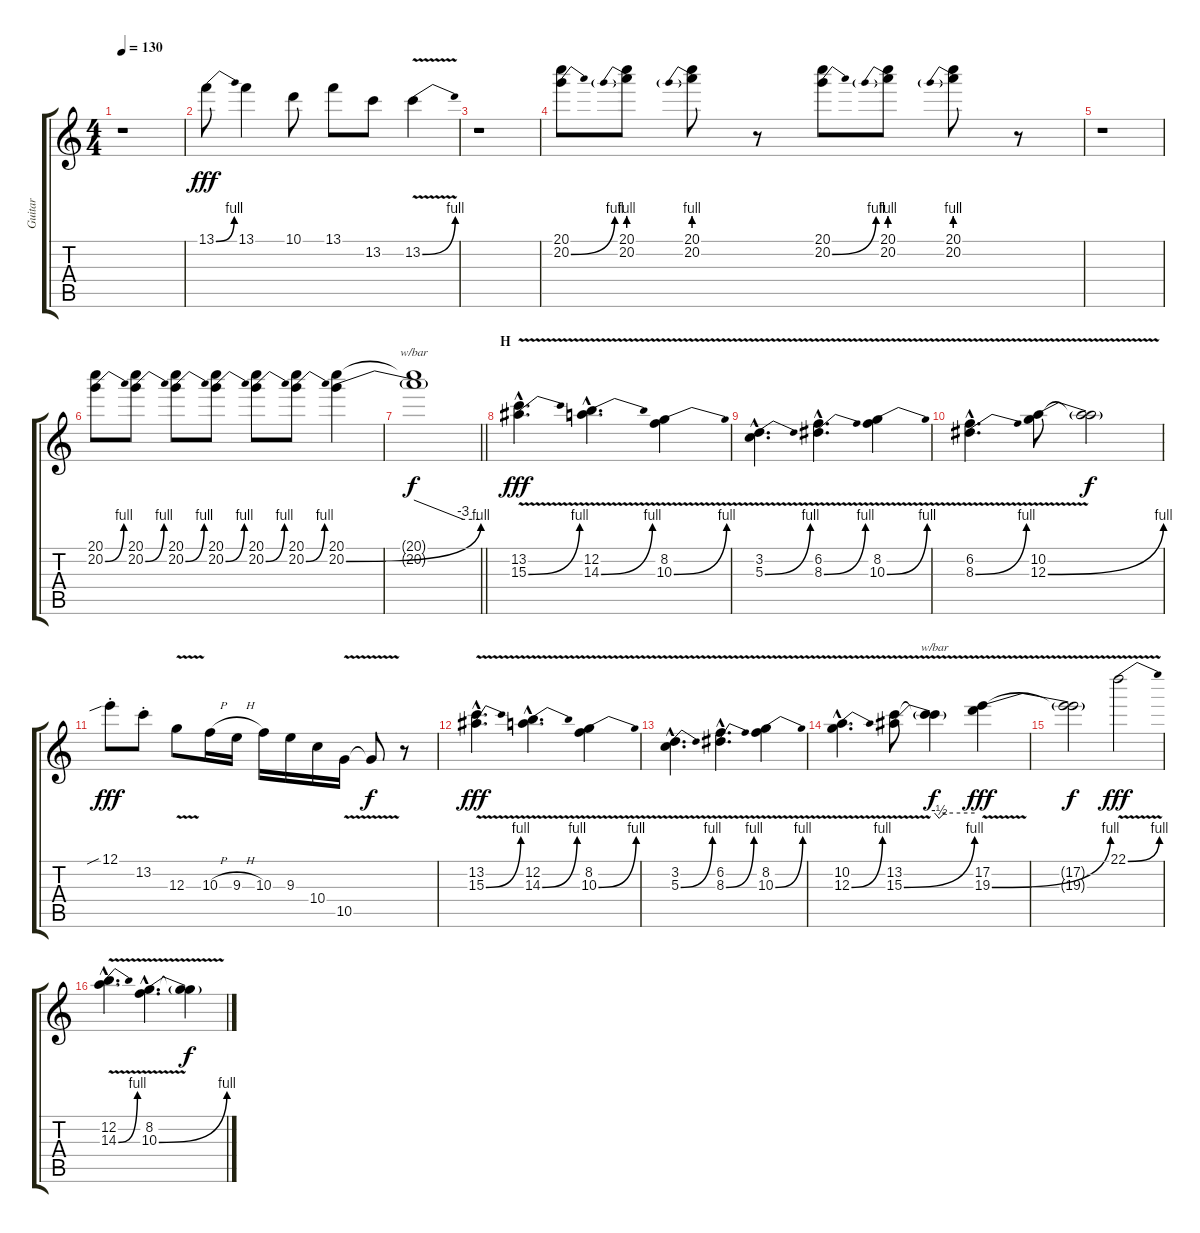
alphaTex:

\track ("Guitar" "Guitar") {instrument distortionguitar}
\staff {score tabs}
\tuning (E4 B3 G3 D3 A2 D2) {hide}
\ts (4 4)
\tempo 130
\clef g2
\ks c
r.1{dy fff} |
13.1{be (bend 0 0 60 4)}.8 13.1.4 10.1.8 13.1.8 13.2.8 13.2{be (bend 0 0 60 4) v}.4 |
r.1 |
(20.1 20.2{be (bend 0 0 60 4)}).8 (20.1 20.2{be (prebend 0 4 60 4)}).8 (20.1 20.2{be (prebend 0 4 60 4)}).8 r.8 (20.1 20.2{be (bend 0 0 60 4)}).8 (20.1 20.2{be (prebend 0 4 60 4)}).8 (20.1 20.2{be (prebend 0 4 60 4)}).8 r.8 |
r.1 |
(20.1 20.2{be (bend 0 0 60 4)}).8 (20.1 20.2{be (bend 0 0 60 4)}).8 (20.1 20.2{be (bend 0 0 60 4)}).8 (20.1 20.2{be (bend 0 0 60 4)}).8 (20.1 20.2{be (bend 0 0 60 4)}).8 (20.1 20.2{be (bend 0 0 60 4)}).8 (20.1 20.2{be (bend 0 0 60 4)}).4 |
\barLineRight lightlight
(20.1{t} 20.2{t}).1{tbe (custom default 0 0 45 -12 60 -12) dy f} |
\section ("" "H")
(13.2{hac} 15.3{be (bend 0 0 60 4) v hac}).4{d dy fff} (12.2{hac} 14.3{be (bend 0 0 60 4) v hac}).4{d} (8.2 10.3{be (bend 0 0 60 4) v}).4 |
(3.2{hac} 5.3{be (bend 0 0 60 4) v hac}).4{d} (6.2{hac} 8.3{be (bend 0 0 60 4) v hac}).4{d} (8.2 10.3{be (bend 0 0 60 4) v}).4 |
(6.2{hac} 8.3{be (bend 0 0 60 4) v hac}).4{d} (10.2 12.3{be (bend 0 0 60 4) v}).8 (10.2{t} 12.3{t}).2{dy f} |
12.1{sib st}.8{dy fff} 13.2{st}.8 12.3{v}.8 10.3{h}.16 9.3{h}.16 10.3.16 9.3.16 10.4.16 10.5{v}.16 10.5{t}.8{dy f} r.8 |
(13.2{hac} 15.3{be (bend 0 0 60 4) v hac}).4{d dy fff} (12.2{hac} 14.3{be (bend 0 0 60 4) v hac}).4{d} (8.2 10.3{be (bend 0 0 60 4) v}).4 |
(3.2{hac} 5.3{be (bend 0 0 60 4) v hac}).4{d} (6.2{hac} 8.3{be (bend 0 0 60 4) v hac}).4{d} (8.2 10.3{be (bend 0 0 60 4) v}).4 |
(10.2{hac} 12.3{be (bend 0 0 60 4) v hac}).4{d} (13.2 15.3{be (bend 0 0 60 4) v}).8 (13.2{t} 15.3{t}).4{tbe (custom default 0 0 7 -2 15 0 60 0) dy f} (17.2 19.3{be (bend 0 0 60 4) v}).4{dy fff} |
(17.2{t} 19.3{t}).2{dy f} 22.1{be (bend 0 0 60 4) v}.2{dy fff} |
(12.2{hac} 14.3{be (bend 0 0 60 4) v hac}).4{d} (8.2{hac} 10.3{be (bend 0 0 60 4) v hac}).4{d} (8.2{t} 10.3{t}).4{dy f}
